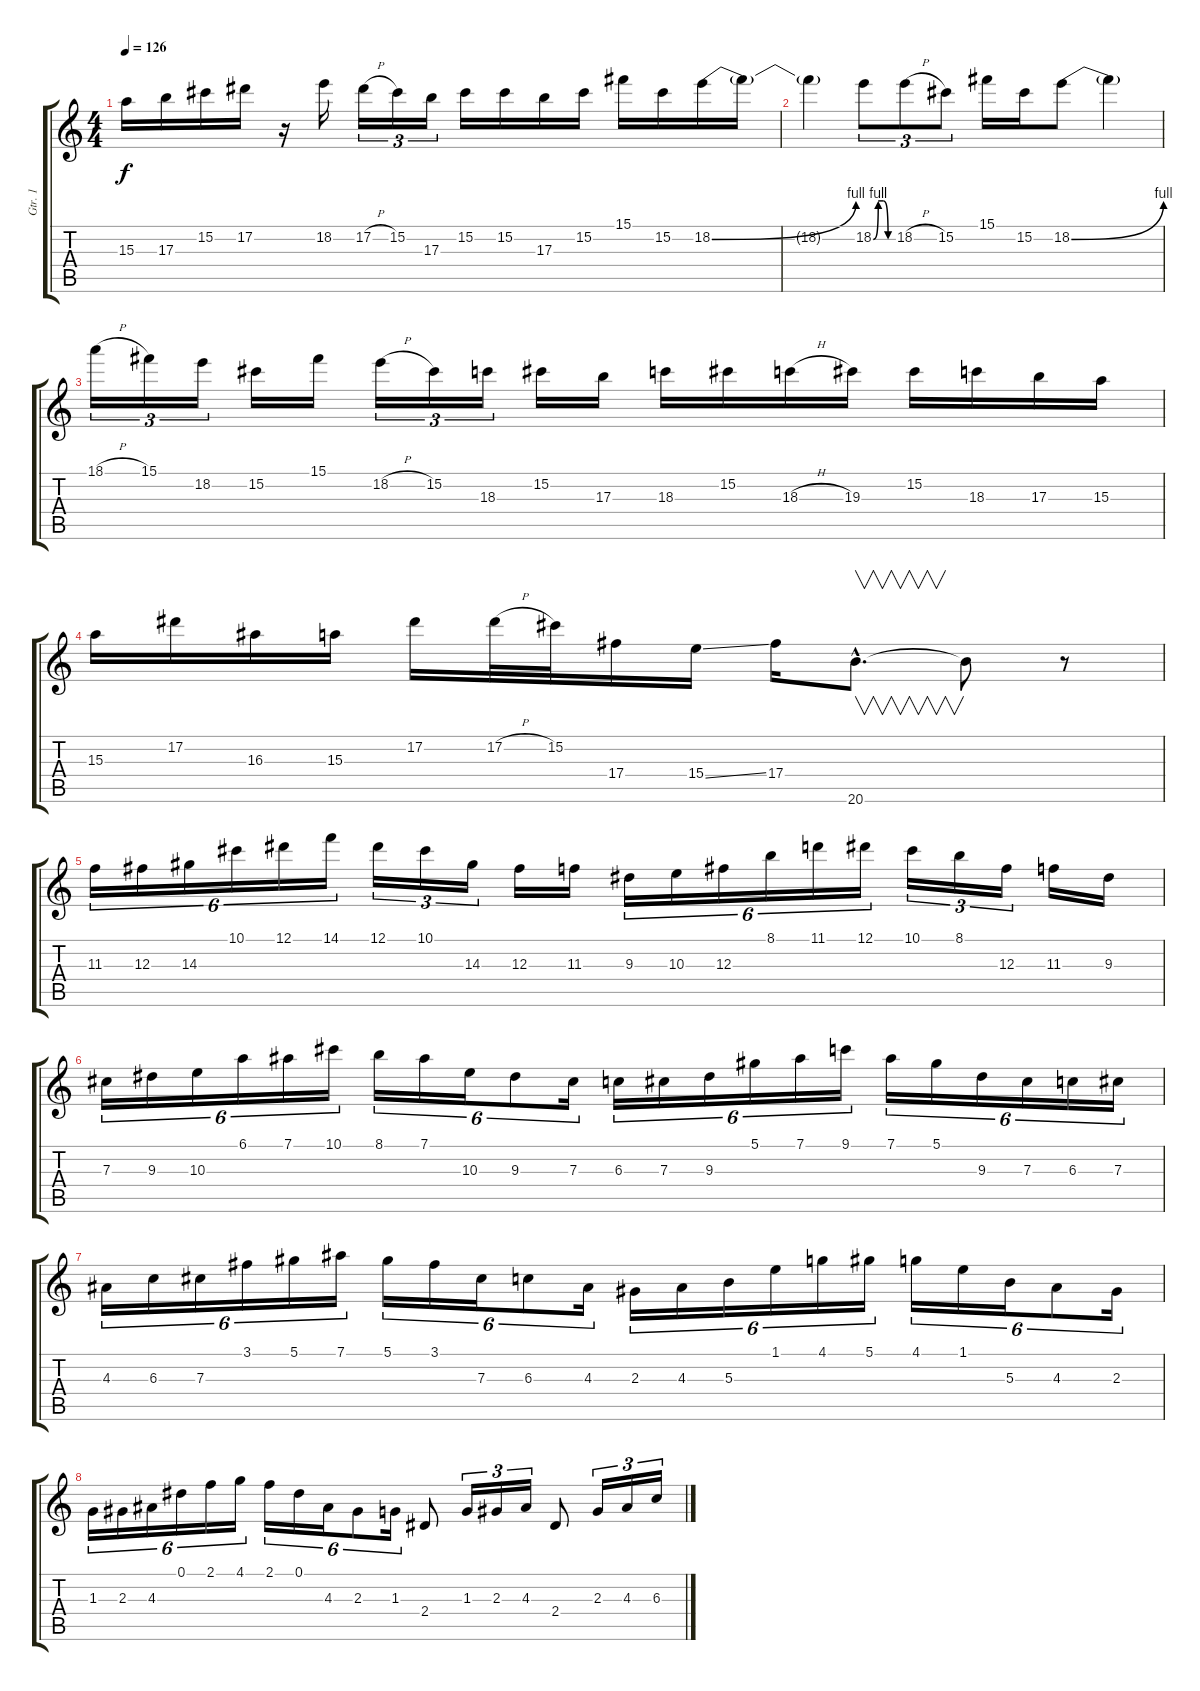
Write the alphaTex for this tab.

\track ("Gtr. 1" "Gtr. 1") {instrument distortionguitar}
\staff {score tabs}
\tuning (Eb4 Bb3 Gb3 Db3 Ab2 Eb2) {hide}
\ts (4 4)
\tempo 126
\clef g2
\ks c
15.3.16{dy f} 17.3.16 15.2.16 17.2.16 r.16 18.2.16 17.2{h}.16{tu (3 2)} 15.2.16{tu (3 2)} 17.3.16{tu (3 2)} 15.2.16 15.2.16 17.3.16 15.2.16 15.1.16 15.2.16 18.2{be (bend 0 0 60 4)}.16 18.2{t}.16 |
18.2{t}.4 18.2{be (custom 0 0 15 4 30 4 45 0 60 0)}.8{tu (3 2)} 18.2{h}.8{tu (3 2)} 15.2.8{tu (3 2)} 15.1.16 15.2.16 18.2{be (bend 0 0 60 4)}.8 18.2{t}.4 |
18.1{h}.16{tu (3 2)} 15.1.16{tu (3 2)} 18.2.16{tu (3 2)} 15.2.16 15.1.16 18.2{h}.16{tu (3 2)} 15.2.16{tu (3 2)} 18.3.16{tu (3 2)} 15.2.16 17.3.16 18.3.16 15.2.16 18.3{h}.16 19.3.16 15.2.16 18.3.16 17.3.16 15.3.16 |
15.3.16 17.2.16 16.3.16 15.3.16 17.2.16 17.2{h}.32 15.2.32 17.4.16 15.4{ss}.16 17.4.16 20.6{hac}.8{v d} 20.6{t}.8 r.8 |
11.3.16{tu (6 4)} 12.3.16{tu (6 4)} 14.3.16{tu (6 4)} 10.1.16{tu (6 4)} 12.1.16{tu (6 4)} 14.1.16{tu (6 4)} 12.1.16{tu (3 2)} 10.1.16{tu (3 2)} 14.3.16{tu (3 2)} 12.3.16 11.3.16 9.3.16{tu (6 4)} 10.3.16{tu (6 4)} 12.3.16{tu (6 4)} 8.1.16{tu (6 4)} 11.1.16{tu (6 4)} 12.1.16{tu (6 4)} 10.1.16{tu (3 2)} 8.1.16{tu (3 2)} 12.3.16{tu (3 2)} 11.3.16 9.3.16 |
7.3.16{tu (6 4)} 9.3.16{tu (6 4)} 10.3.16{tu (6 4)} 6.1.16{tu (6 4)} 7.1.16{tu (6 4)} 10.1.16{tu (6 4)} 8.1.16{tu (6 4)} 7.1.16{tu (6 4)} 10.3.16{tu (6 4)} 9.3.8{tu (6 4)} 7.3.16{tu (6 4)} 6.3.16{tu (6 4)} 7.3.16{tu (6 4)} 9.3.16{tu (6 4)} 5.1.16{tu (6 4)} 7.1.16{tu (6 4)} 9.1.16{tu (6 4)} 7.1.16{tu (6 4)} 5.1.16{tu (6 4)} 9.3.16{tu (6 4)} 7.3.16{tu (6 4)} 6.3.16{tu (6 4)} 7.3.16{tu (6 4)} |
4.3.16{tu (6 4)} 6.3.16{tu (6 4)} 7.3.16{tu (6 4)} 3.1.16{tu (6 4)} 5.1.16{tu (6 4)} 7.1.16{tu (6 4)} 5.1.16{tu (6 4)} 3.1.16{tu (6 4)} 7.3.16{tu (6 4)} 6.3.8{tu (6 4)} 4.3.16{tu (6 4)} 2.3.16{tu (6 4)} 4.3.16{tu (6 4)} 5.3.16{tu (6 4)} 1.1.16{tu (6 4)} 4.1.16{tu (6 4)} 5.1.16{tu (6 4)} 4.1.16{tu (6 4)} 1.1.16{tu (6 4)} 5.3.16{tu (6 4)} 4.3.8{tu (6 4)} 2.3.16{tu (6 4)} |
1.3.16{tu (6 4)} 2.3.16{tu (6 4)} 4.3.16{tu (6 4)} 0.1.16{tu (6 4)} 2.1.16{tu (6 4)} 4.1.16{tu (6 4)} 2.1.16{tu (6 4)} 0.1.16{tu (6 4)} 4.3.16{tu (6 4)} 2.3.8{tu (6 4)} 1.3.16{tu (6 4)} 2.4.8 1.3.16{tu (3 2)} 2.3.16{tu (3 2)} 4.3.16{tu (3 2)} 2.4.8 2.3.16{tu (3 2)} 4.3.16{tu (3 2)} 6.3.16{tu (3 2)}
